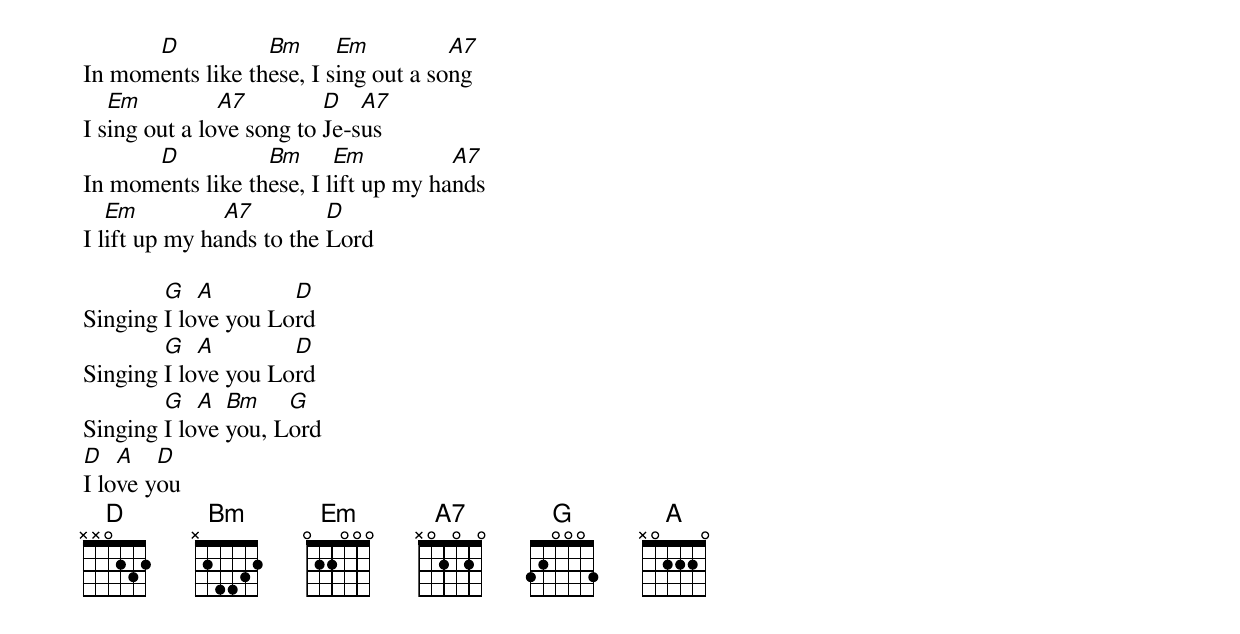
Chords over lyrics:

      D           Bm      Em          A7
In moments like these, I sing out a song
   Em          A7         D   A7
I sing out a love song to Je-sus
      D           Bm      Em          A7
In moments like these, I lift up my hands
   Em          A7         D
I lift up my hands to the Lord

        G   A        D
Singing I love you Lord
        G   A        D
Singing I love you Lord
        G   A  Bm    G
Singing I love you, Lord
D   A   D
I love you
